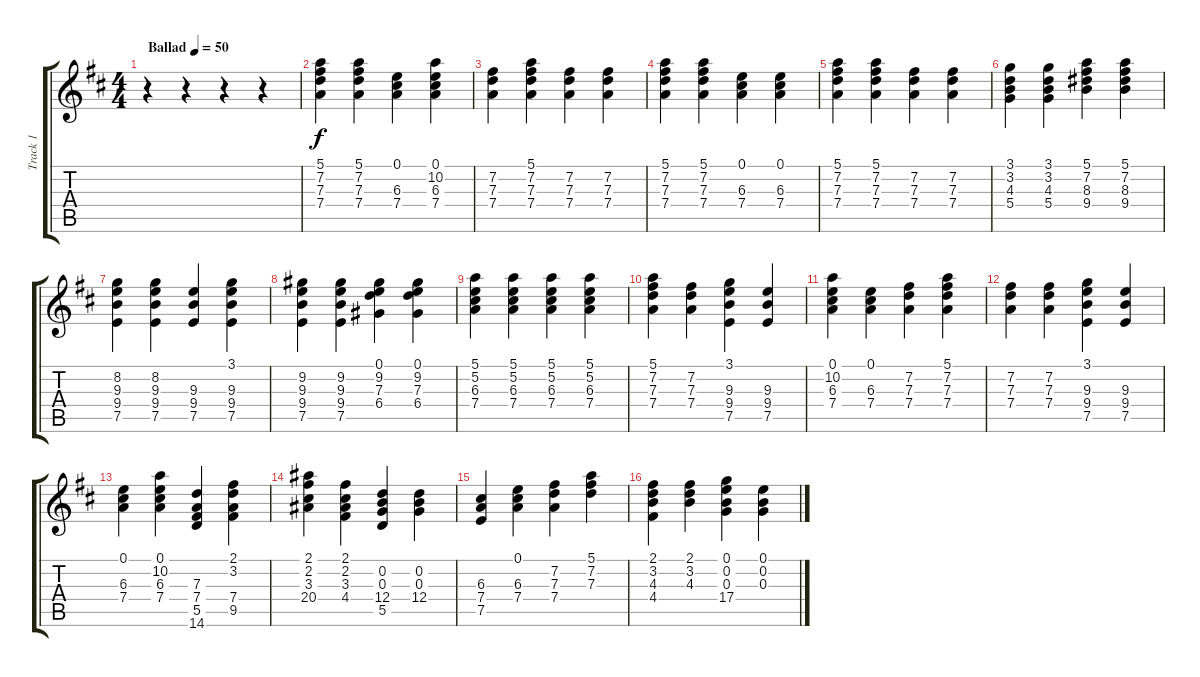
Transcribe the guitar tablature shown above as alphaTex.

\track ("Track 1" "Track 1") {instrument electricguitarjazz}
\staff {score tabs}
\tuning (E4 B3 G3 D3 A2 E2) {hide}
\ts (4 4)
\tempo (50 "Ballad")
\clef g2
\ks d
r.4{dy f instrument electricguitarjazz} r.4 r.4 r.4 |
(5.1 7.2 7.3 7.4).4 (5.1 7.2 7.3 7.4).4 (0.1 6.3 7.4).4 (0.1 10.2 6.3 7.4).4 |
(7.2 7.3 7.4).4 (5.1 7.2 7.3 7.4).4 (7.2 7.3 7.4).4 (7.2 7.3 7.4).4 |
(5.1 7.2 7.3 7.4).4 (5.1 7.2 7.3 7.4).4 (0.1 6.3 7.4).4 (0.1 6.3 7.4).4 |
(5.1 7.2 7.3 7.4).4 (5.1 7.2 7.3 7.4).4 (7.2 7.3 7.4).4 (7.2 7.3 7.4).4 |
(3.1 3.2 4.3 5.4).4 (3.1 3.2 4.3 5.4).4 (5.1 7.2 8.3 9.4).4 (5.1 7.2 8.3 9.4).4 |
(8.2 9.3 9.4 7.5).4 (8.2 9.3 9.4 7.5).4 (9.3 9.4 7.5).4 (3.1 9.3 9.4 7.5).4 |
(9.2 9.3 9.4 7.5).4 (9.2 9.3 9.4 7.5).4 (0.1 9.2 7.3 6.4).4 (0.1 9.2 7.3 6.4).4 |
(5.1 5.2 6.3 7.4).4 (5.1 5.2 6.3 7.4).4 (5.1 5.2 6.3 7.4).4 (5.1 5.2 6.3 7.4).4 |
(5.1 7.2 7.3 7.4).4 (7.2 7.3 7.4).4 (3.1 9.3 9.4 7.5).4 (9.3 9.4 7.5).4 |
(0.1 10.2 6.3 7.4).4 (0.1 6.3 7.4).4 (7.2 7.3 7.4).4 (5.1 7.2 7.3 7.4).4 |
(7.2 7.3 7.4).4 (7.2 7.3 7.4).4 (3.1 9.3 9.4 7.5).4 (9.3 9.4 7.5).4 |
(0.1 6.3 7.4).4 (0.1 10.2 6.3 7.4).4 (7.3 7.4 5.5 14.6).4 (2.1 3.2 7.4 9.5).4 |
(2.1 2.2 3.3 20.4).4 (2.1 2.2 3.3 4.4).4 (0.2 0.3 12.4 5.5).4 (0.2 0.3 12.4).4 |
(6.3 7.4 7.5).4 (0.1 6.3 7.4).4 (7.2 7.3 7.4).4 (5.1 7.2 7.3).4 |
(2.1 3.2 4.3 4.4).4 (2.1 3.2 4.3).4 (0.1 0.2 0.3 17.4).4 (0.1 0.2 0.3).4
